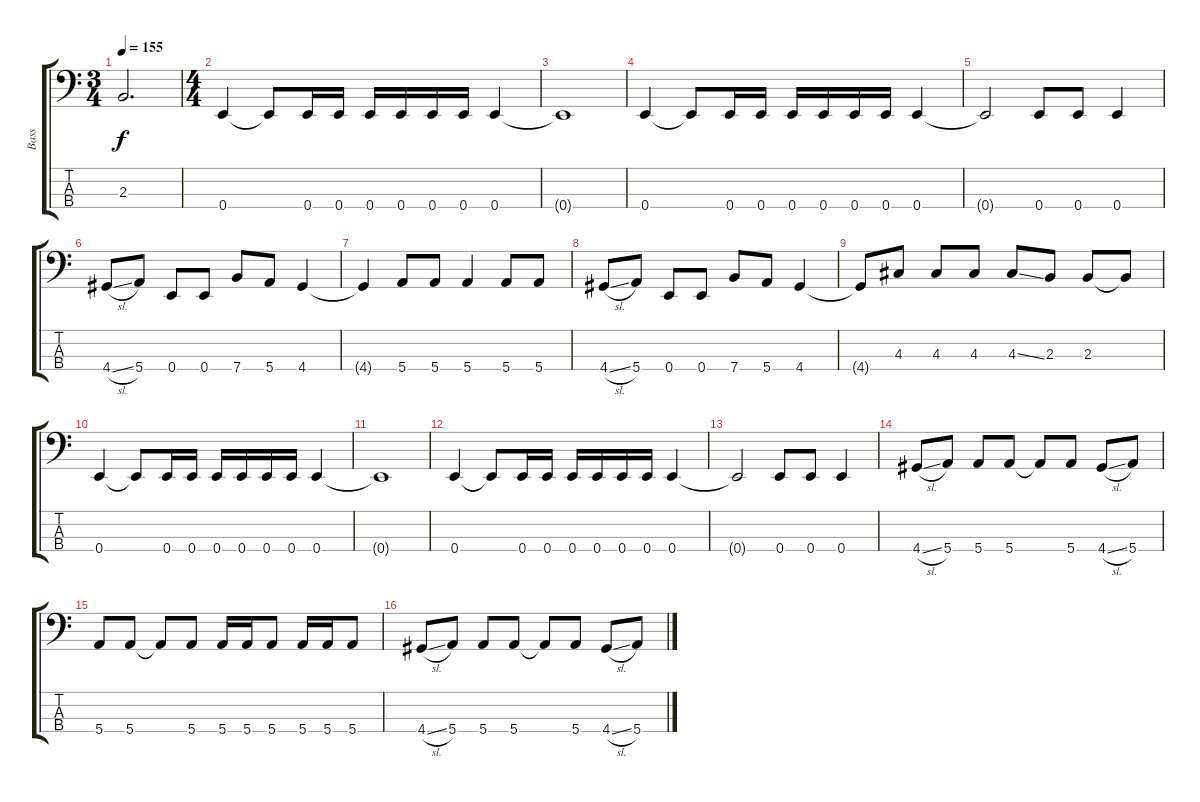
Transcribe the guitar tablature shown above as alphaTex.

\track ("Bass" "Bass") {instrument electricbasspick}
\staff {score tabs}
\tuning (G2 D2 A1 E1) {hide}
\ts (3 4)
\tempo 155
\clef f4
\ks c
2.3{t}.2{d dy f} |
\ts (4 4)
0.4.4 0.4{t}.8 0.4.16 0.4.16 0.4.16 0.4.16 0.4.16 0.4.16 0.4.4 |
0.4{t}.1 |
0.4.4 0.4{t}.8 0.4.16 0.4.16 0.4.16 0.4.16 0.4.16 0.4.16 0.4.4 |
0.4{t}.2 0.4.8 0.4.8 0.4.4 |
4.4{sl}.8 5.4.8 0.4.8 0.4.8 7.4.8 5.4.8 4.4.4 |
4.4{t}.4 5.4.8 5.4.8 5.4.4 5.4.8 5.4.8 |
4.4{sl}.8 5.4.8 0.4.8 0.4.8 7.4.8 5.4.8 4.4.4 |
4.4{t}.8 4.3.8 4.3.8 4.3.8 4.3{ss}.8 2.3.8 2.3.8 2.3{t}.8 |
0.4.4 0.4{t}.8 0.4.16 0.4.16 0.4.16 0.4.16 0.4.16 0.4.16 0.4.4 |
0.4{t}.1 |
0.4.4 0.4{t}.8 0.4.16 0.4.16 0.4.16 0.4.16 0.4.16 0.4.16 0.4.4 |
0.4{t}.2 0.4.8 0.4.8 0.4.4 |
4.4{sl}.8 5.4.8 5.4.8 5.4.8 5.4{t}.8 5.4.8 4.4{sl}.8 5.4.8 |
5.4.8 5.4.8 5.4{t}.8 5.4.8 5.4.16 5.4.16 5.4.8 5.4.16 5.4.16 5.4.8 |
4.4{sl}.8 5.4.8 5.4.8 5.4.8 5.4{t}.8 5.4.8 4.4{sl}.8 5.4.8
